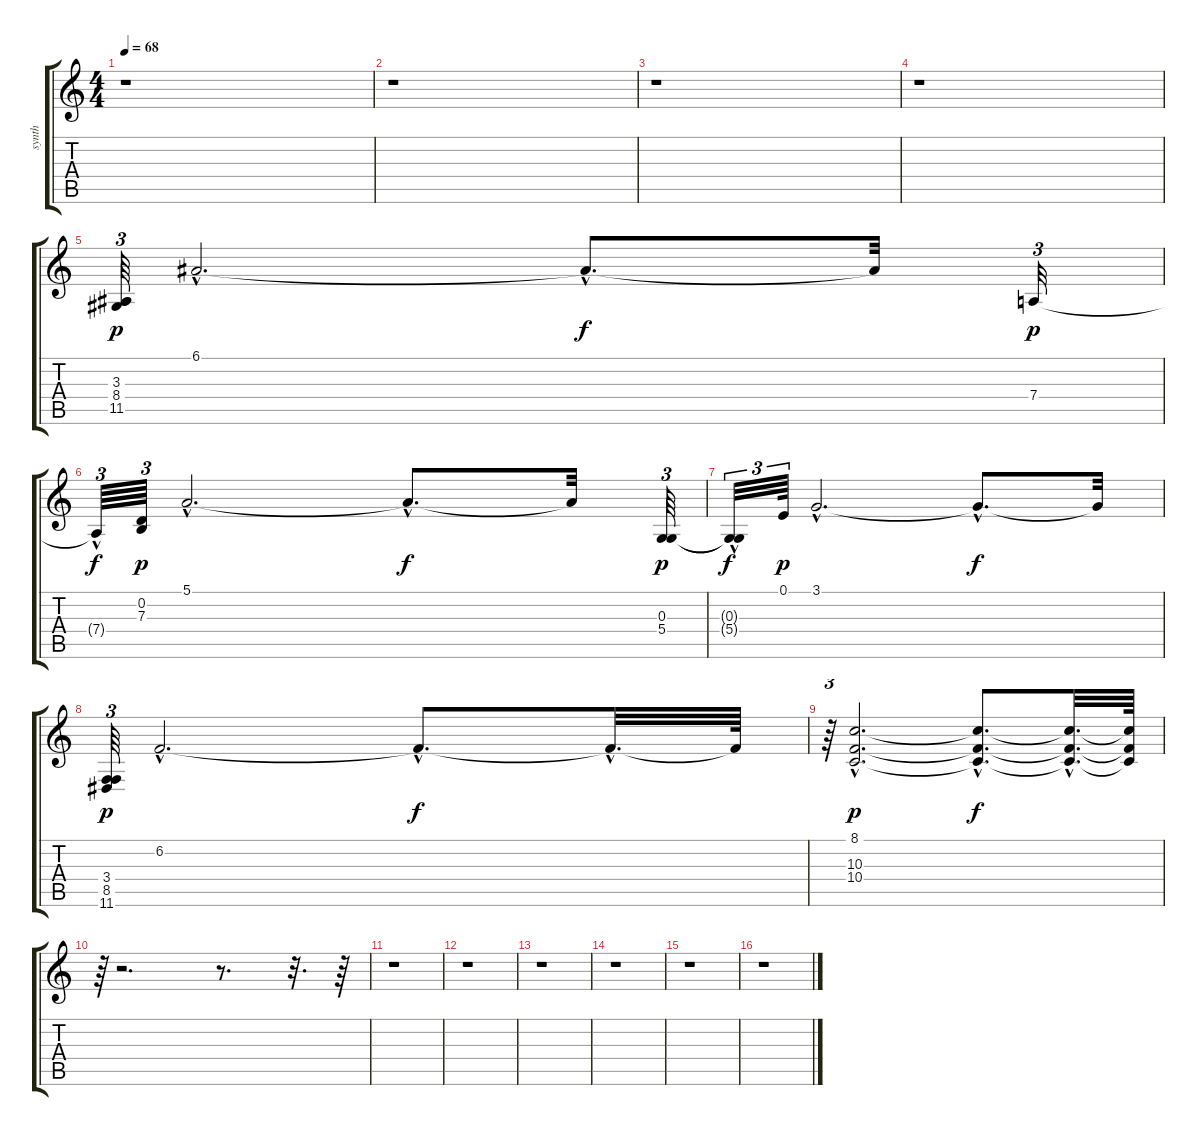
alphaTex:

\track ("synth" "synth") {instrument pad2warm}
\staff {score tabs}
\tuning (E4 B3 G3 D3 A2 E2) {hide}
\ts (4 4)
\tempo 68
\clef g2
\ks c
r.1{dy p} |
r.1 |
r.1 |
r.1 |
(3.3 8.4 11.5).64{tu (3 2)} 6.1{hac}.2{d} 6.1{hac t}.8{d dy f} 6.1{t}.32 7.4.32{tu (3 2) dy p} |
7.4{hac t}.64{tu (3 2) dy f} (0.2 7.3).64{tu (3 2) dy p} 5.1{hac}.2{d} 5.1{hac t}.8{d dy f} 5.1{t}.32 (0.3 5.4).64{tu (3 2) dy p} |
(0.3{hac t} 5.4{hac t}).32{tu (3 2) dy f} 0.1.64{tu (3 2) dy p} 3.1{hac}.2{d} 3.1{hac t}.8{d dy f} 3.1{t}.32 |
(3.4 8.5 11.6).64{tu (3 2) dy p} 6.2{hac}.2{d} 6.2{hac t}.8{d dy f} 6.2{hac t}.32{d} 6.2{t}.64 |
r.64{tu (3 2)} (8.1{hac} 10.3{hac} 10.4{hac}).2{d dy p} (8.1{hac t} 10.3{hac t} 10.4{hac t}).8{d dy f} (8.1{hac t} 10.3{hac t} 10.4{hac t}).32{d} (8.1{t} 10.3{t} 10.4{t}).64 |
r.64{tu (3 2)} r.2{d} r.8{d} r.32{d} r.64 |
r.1 |
r.1 |
r.1 |
r.1 |
r.1 |
r.1
